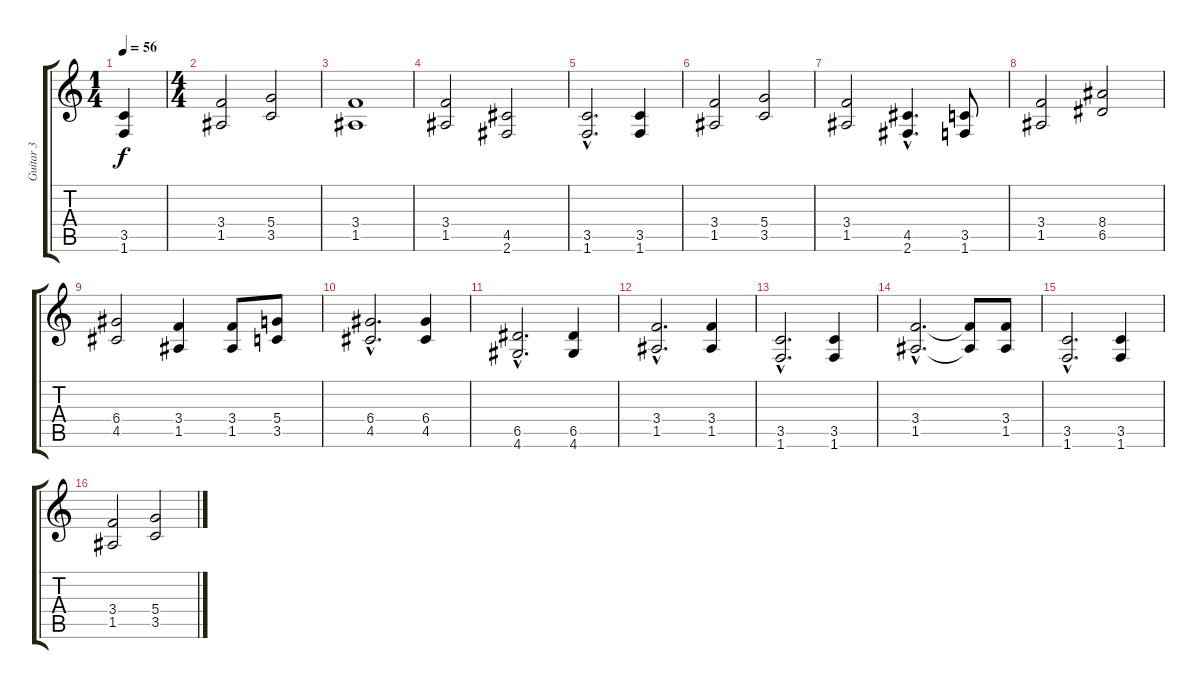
\track ("Guitar 3" "Guitar 3") {instrument distortionguitar}
\staff {score tabs}
\tuning (E4 B3 G3 D3 A2 E2) {hide}
\ts (1 4)
\tempo 56
\clef g2
\ks c
(3.5 1.6).4{dy f instrument distortionguitar} |
\ts (4 4)
(3.4 1.5).2 (5.4 3.5).2 |
(3.4 1.5).1 |
(3.4 1.5).2 (4.5 2.6).2 |
(3.5{hac} 1.6{hac}).2{d} (3.5 1.6).4 |
(3.4 1.5).2 (5.4 3.5).2 |
(3.4 1.5).2 (4.5{hac} 2.6{hac}).4{d} (3.5 1.6).8 |
(3.4 1.5).2 (8.4 6.5).2 |
(6.4 4.5).2 (3.4 1.5).4 (3.4 1.5).8 (5.4 3.5).8 |
(6.4{hac} 4.5{hac}).2{d} (6.4 4.5).4 |
(6.5{hac} 4.6{hac}).2{d} (6.5 4.6).4 |
(3.4{hac} 1.5{hac}).2{d} (3.4 1.5).4 |
(3.5{hac} 1.6{hac}).2{d} (3.5 1.6).4 |
(3.4{hac} 1.5{hac}).2{d} (3.4{t} 1.5{t}).8 (3.4 1.5).8 |
(3.5{hac} 1.6{hac}).2{d} (3.5 1.6).4 |
(3.4 1.5).2 (5.4 3.5).2
